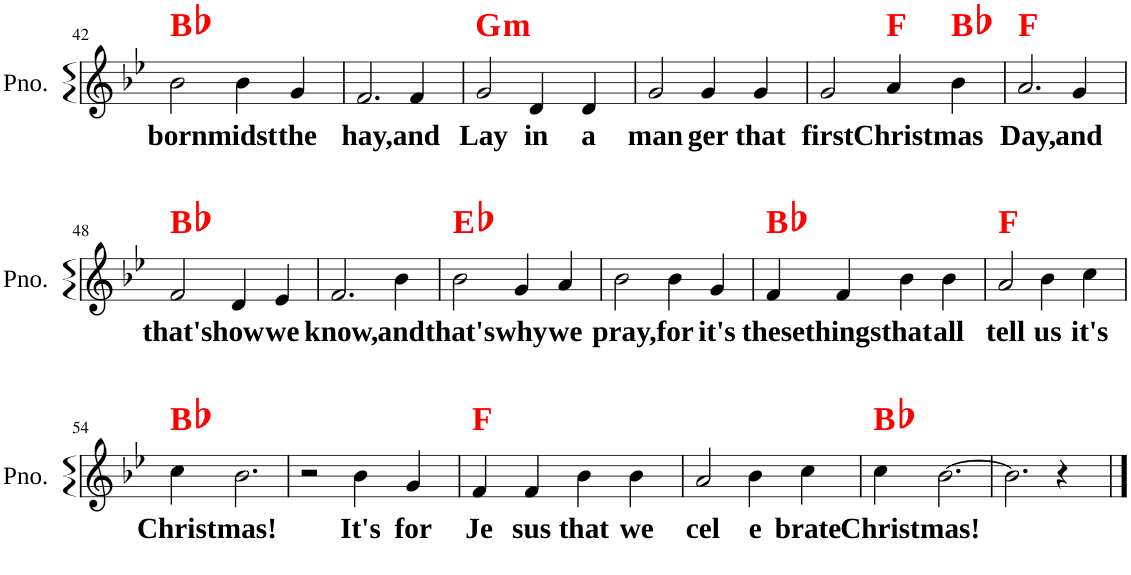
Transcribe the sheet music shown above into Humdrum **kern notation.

**kern	**text	**harte
*part1	*part1	*part1
*staff1	*staff1	*
*I"Piano	*	*
*I'Pno.	*	*
!!LO:PB:g=z
*clefG2	*	*
*k[b-e-]	*	*
*M4/4	*	*
=42	=42	=42
!	!LO:LY:b	!
2b-\	born	Bb:maj
!	!LO:LY:b	!
4b-\	midst	.
!	!LO:LY:b	!
4g/	the	.
=43	=43	=43
!	!LO:LY:b	!
2.f/	hay,	.
!	!LO:LY:b	!
4f/	and	.
=44	=44	=44
!	!LO:LY:b	!LO:H:kt=m
2g/	Lay	G:min
!	!LO:LY:b	!
4d/	in	.
!	!LO:LY:b	!
4d/	a	.
=45	=45	=45
!	!LO:LY:b	!
2g/	man	.
!	!LO:LY:b	!
4g/	ger	.
!	!LO:LY:b	!
4g/	that	.
=46	=46	=46
!	!LO:LY:b	!
2g/	first	.
!	!LO:LY:b	!
4a/	Christ	F:maj
!	!LO:LY:b	!
4b-\	mas	Bb:maj
=47	=47	=47
!	!LO:LY:b	!
2.a/	Day,	F:maj
!	!LO:LY:b	!
4g/	and	.
!!LO:LB:g=z
=48	=48	=48
!	!LO:LY:b	!
2f/	that's	Bb:maj
!	!LO:LY:b	!
4d/	how	.
!	!LO:LY:b	!
4e-/	we	.
=49	=49	=49
!	!LO:LY:b	!
2.f/	know,	.
!	!LO:LY:b	!
4b-\	and	.
=50	=50	=50
!	!LO:LY:b	!
2b-\	that's	Eb:maj
!	!LO:LY:b	!
4g/	why	.
!	!LO:LY:b	!
4a/	we	.
=51	=51	=51
!	!LO:LY:b	!
2b-\	pray,	.
!	!LO:LY:b	!
4b-\	for	.
!	!LO:LY:b	!
4g/	it's	.
=52	=52	=52
!	!LO:LY:b	!
4f/	these	Bb:maj
!	!LO:LY:b	!
4f/	things	.
!	!LO:LY:b	!
4b-\	that	.
!	!LO:LY:b	!
4b-\	all	.
=53	=53	=53
!	!LO:LY:b	!
2a/	tell	F:maj
!	!LO:LY:b	!
4b-\	us	.
!	!LO:LY:b	!
4cc\	it's	.
!!LO:LB:g=z
=54	=54	=54
!	!LO:LY:b	!
4cc\	Christ	Bb:maj
!	!LO:LY:b	!
2.b-\	mas!	.
=55	=55	=55
2r	.	.
!	!LO:LY:b	!
4b-\	It's	.
!	!LO:LY:b	!
4g/	for	.
=56	=56	=56
!	!LO:LY:b	!
4f/	Je	F:maj
!	!LO:LY:b	!
4f/	sus	.
!	!LO:LY:b	!
4b-\	that	.
!	!LO:LY:b	!
4b-\	we	.
=57	=57	=57
!	!LO:LY:b	!
2a/	cel	.
!	!LO:LY:b	!
4b-\	e	.
!	!LO:LY:b	!
4cc\	brate	.
=58	=58	=58
!	!LO:LY:b	!
4cc\	Christ	Bb:maj
!	!LO:LY:b	!
[2.b-\	mas!	.
=59	=59	=59
2.b-\]	.	.
4r	.	.
==	==	==
*-	*-	*-
